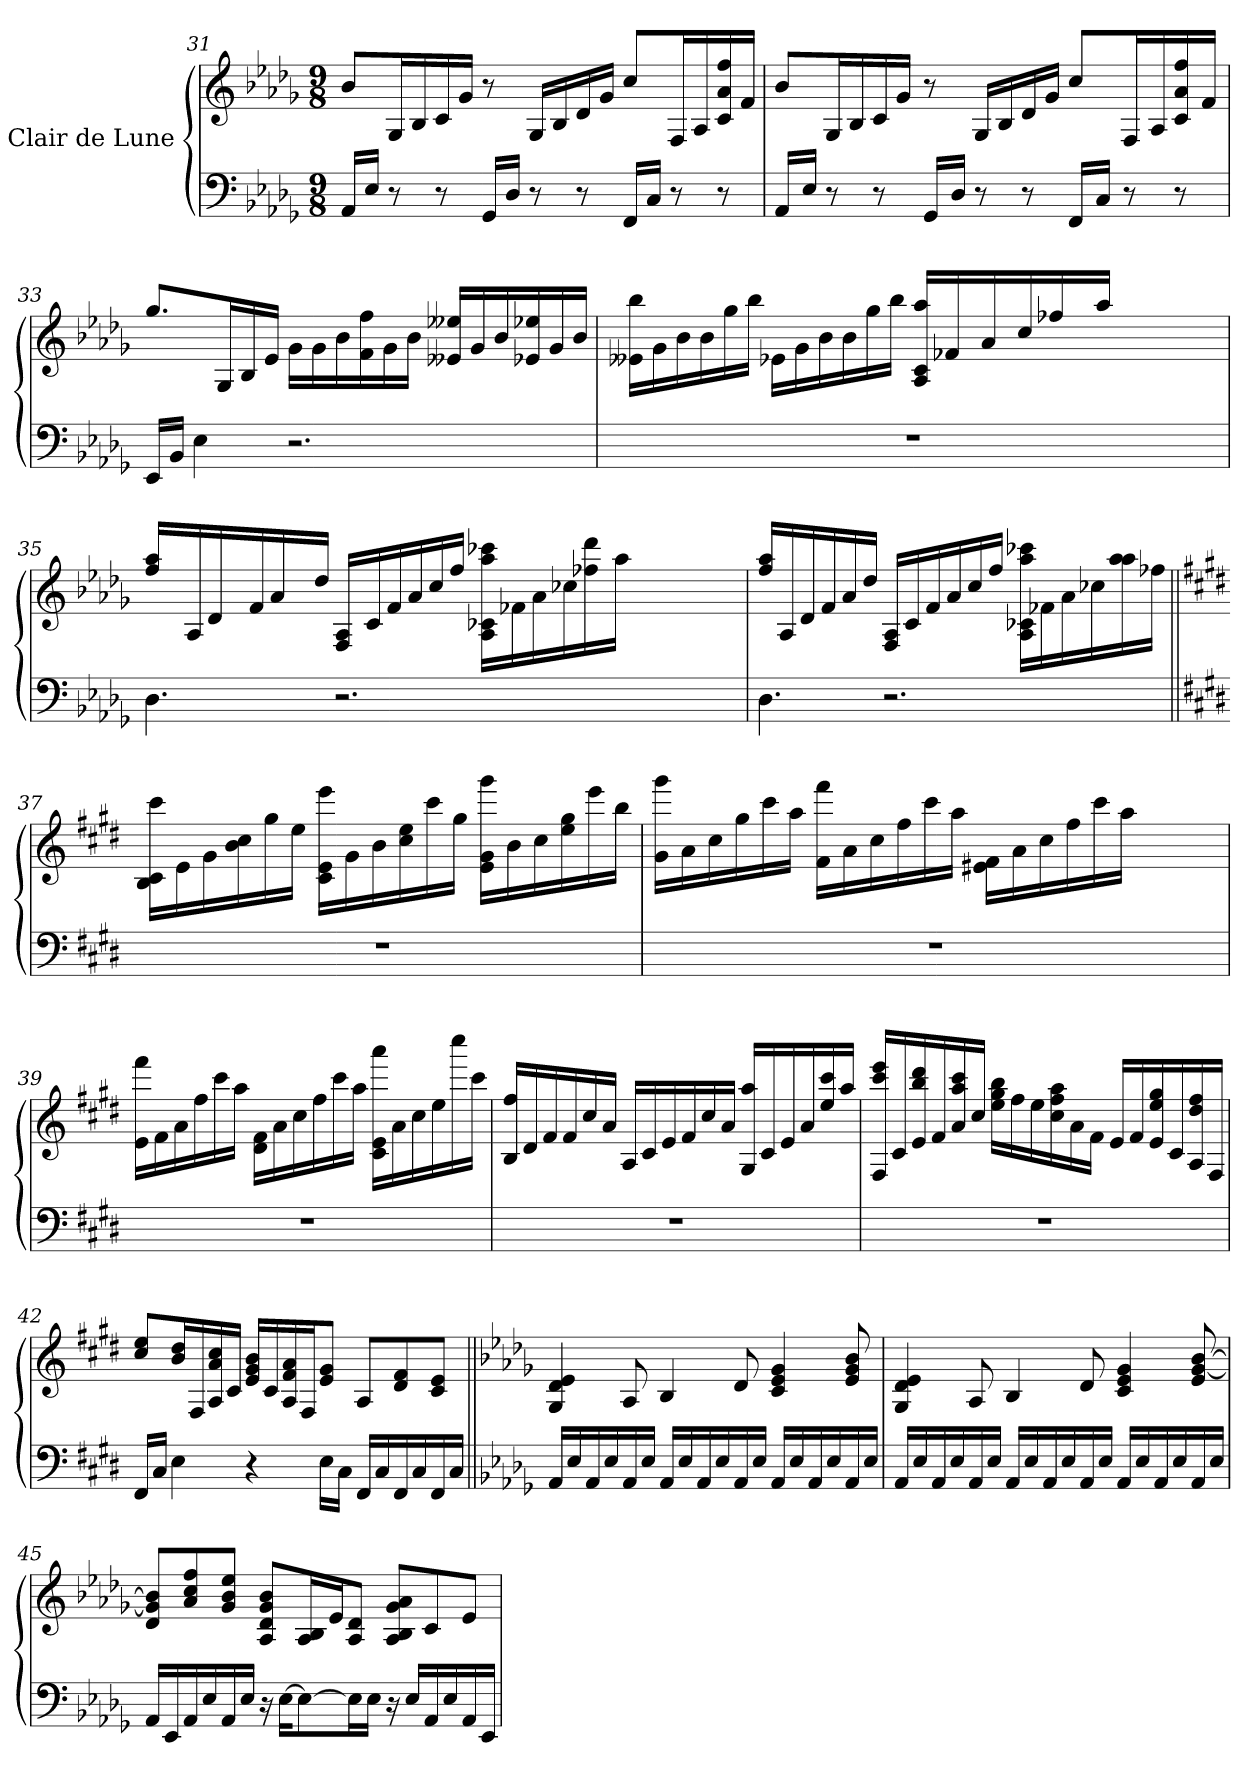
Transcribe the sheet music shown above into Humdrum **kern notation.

**kern	**kern
*part2	*part1
*staff2	*staff1
*	*I"Clair de Lune
*clefF4	*clefG2
*k[b-e-a-d-g-]	*k[b-e-a-d-g-]
*D-:	*D-:
*M9/8	*M9/8
=31	=31
*^	*
*	*^	*
16AA-/LL	4ryy	2ryy	8b-/L
16E-/JJ	.	.	.
8r	.	.	16G-/L
.	.	.	16B-/
8r	16ryy	.	16c/
.	2ryy	.	16g-/JJ
16GG-/LL	.	.	8r
16D-/JJ	.	.	.
8r	.	8.ryy	16G-/LL
.	.	.	16B-/
8r	.	.	16d-/
.	.	4..ryy	16g-/JJ
16FF/LL	.	.	8cc/L
16C/JJ	4ryy	.	.
8r	.	.	16F/L
.	.	.	16A-/
8r	.	.	16c/ 16a-/ 16ff/
.	16ryy	.	16f/JJ
!!LO:PB:g=z
=32	=32	=32	=32
*^	*	*^	*^
*	*	*	*	*^	*	*^
*	*	*	*	*	*	*	*	*^
*	*	*	*	*	*	*	*	*	*^
*	*	*	*	*	*	*	*	*	*	*^
16AA-/LL	128ryy	4ryy	4ryy	2ryy	2ryy	8b-/L	128ryy	4ryy	4ryy	4..ryy	2ryy
.	1ryy	.	.	.	.	.	1ryy	.	.	.	.
16E-/JJ	.	.	.	.	.	.	.	.	.	.	.
8r	.	.	.	.	.	16G-/L	.	.	.	.	.
.	.	.	.	.	.	16B-/	.	.	.	.	.
8r	.	16ryy	8ryy	.	.	16c/	.	16ryy	8ryy	.	.
.	.	128ryy	.	.	.	16g-/JJ	.	128ryy	.	.	.
.	.	2ryy	.	.	.	.	.	2ryy	.	.	.
16GG-/LL	.	.	128ryy	.	.	8r	.	.	128ryy	.	.
.	.	.	2ryy	.	.	.	.	.	2ryy	.	.
16D-/JJ	.	.	.	.	.	.	.	.	.	2ryy	.
8r	.	.	.	8.ryy	4ryy	16G-/LL	.	.	.	.	4ryy
.	.	.	.	.	.	16B-/	.	.	.	.	.
8r	.	.	.	.	.	16d-/	.	.	.	.	.
.	.	.	.	4..ryy	.	16g-/JJ	.	.	.	.	.
16FF/LL	.	.	.	.	128ryy	8cc/L	.	.	.	.	128ryy
.	.	.	.	.	4ryy	.	.	.	.	.	4ryy
16C/JJ	.	.	.	.	.	.	.	.	.	.	.
.	.	4ryy	.	.	.	.	.	4ryy	.	.	.
8r	.	.	.	.	.	16F/L	.	.	.	.	.
.	.	.	8ryy	.	.	.	.	.	8ryy	.	.
.	.	.	.	.	.	16A-/	.	.	.	8.ryy	.
8r	.	.	.	.	.	16c/ 16a-/ 16ff/	.	.	.	.	.
.	16...ryy	.	16...ryy	.	16...ryy	.	16...ryy	.	16...ryy	.	16...ryy
.	.	.	.	.	.	16f/JJ	.	.	.	.	.
.	.	32..ryy	.	.	.	.	.	32..ryy	.	.	.
*	*v	*v	*v	*v	*v	*	*	*	*	*	*
*	*	*v	*v	*v	*v	*v	*v
=33	=33	=33
16EE-/LL	2...ryy	8.gg-/L
16BB-/JJ	.	.
4E-\	.	.
.	.	16G-/L
.	.	16B-/
.	.	16e-/JJ
2.r	.	16g-\LL
.	.	16g-\
.	.	16b-\
.	.	16f\ 16ff\
.	.	16g-\
.	.	16b-\JJ
.	.	16e--X/ 16ee--X/LL
.	.	16g-/
.	.	16b-/
.	8.ryy	16e-X/ 16ee-X/
.	.	16g-/
.	.	16b-/JJ
!!LO:LB:g=z
=34	=34	=34
*^	*	*^
*	*	*^	*	*^
*	*	*	*^	*	*	*^
*	*	*	*	*^	*	*	*	*^
*	*	*	*	*	*^	*	*	*	*	*^
*	*	*	*	*	*	*^	*	*	*	*	*	*^
*	*	*	*	*	*	*	*^	*	*	*	*	*	*	*^
*	*	*	*	*	*	*	*	*^	*	*	*	*	*	*	*	*
*	*	*	*	*	*	*	*	*	*^	*	*	*	*	*	*	*	*
*	*	*	*	*	*	*	*	*	*	*^	*	*	*	*	*	*	*	*
8%9r	2ryy	2.ryy	2ryy	2ryy	2ryy	2...ryy	1ryy	1ryy	1ryy	1ryy	1ryy	16e--X\ 16bb-\LL	2ryy	2ryy	2ryy	1ryy	1ryy	1ryy	1ryy
.	.	.	.	.	.	.	.	.	.	.	.	16g-\	.	.	.	.	.	.	.
.	.	.	.	.	.	.	.	.	.	.	.	16b-\	.	.	.	.	.	.	.
.	.	.	.	.	.	.	.	.	.	.	.	16b-\	.	.	.	.	.	.	.
.	.	.	.	.	.	.	.	.	.	.	.	16gg-\	.	.	.	.	.	.	.
.	.	.	.	.	.	.	.	.	.	.	.	16bb-\JJ	.	.	.	.	.	.	.
.	.	.	.	.	.	.	.	.	.	.	.	16e-X\LL	.	.	.	.	.	.	.
.	.	.	.	.	.	.	.	.	.	.	.	16g-\	.	.	.	.	.	.	.
.	8.ryy	.	4ryy	4ryy	4ryy	.	.	.	.	.	.	16b-\	4ryy	4ryy	4ryy	.	.	.	.
.	.	.	.	.	.	.	.	.	.	.	.	16b-\	.	.	.	.	.	.	.
.	.	.	.	.	.	.	.	.	.	.	.	16gg-\	.	.	.	.	.	.	.
.	4..ryy	.	.	.	.	.	.	.	.	.	.	16bb-\JJ	.	.	.	.	.	.	.
.	.	4.ryy	16ryy	16.ryy	8ryy	.	.	.	.	.	.	16A-/ 16c/ 16aa-/LL	16ryy	16.ryy	8ryy	.	.	.	.
.	.	.	128ryy	.	.	.	.	.	.	.	.	16f-X/	128ryy	.	.	.	.	.	.
.	.	.	512ryy	.	.	.	.	.	.	.	.	.	512ryy	.	.	.	.	.	.
.	.	.	2048ryy	.	.	.	.	.	.	.	.	.	2048ryy	.	.	.	.	.	.
.	.	.	4ryy	.	.	.	.	.	.	.	.	.	4ryy	.	.	.	.	.	.
.	.	.	.	4ryy	.	.	.	.	.	.	.	.	.	4ryy	.	.	.	.	.
.	.	.	.	.	32ryy	.	.	.	.	.	.	16a-/	.	.	32ryy	.	.	.	.
.	.	.	.	.	128ryy	.	.	.	.	.	.	.	.	.	128ryy	.	.	.	.
.	.	.	.	.	512ryy	.	.	.	.	.	.	.	.	.	512ryy	.	.	.	.
.	.	.	.	.	2048ryy	.	.	.	.	.	.	.	.	.	2048ryy	.	.	.	.
.	.	.	.	.	8ryy	.	.	.	.	.	.	.	.	.	8ryy	.	.	.	.
.	.	.	.	.	.	8.ryy	.	.	.	.	.	16cc/	.	.	.	.	.	.	.
.	.	.	.	.	.	.	8ryy	128ryy	32ryy	32ryy	16ryy	16ff-X/	.	.	.	128ryy	32ryy	32ryy	16ryy
.	.	.	.	.	.	.	.	512ryy	.	.	.	.	.	.	.	512ryy	.	.	.
.	.	.	.	.	.	.	.	2048ryy	.	.	.	.	.	.	.	2048ryy	.	.	.
.	.	.	.	.	.	.	.	16ryy	.	.	.	.	.	.	.	16ryy	.	.	.
.	.	.	.	.	.	.	.	.	16.ryy	64ryy	.	.	.	.	.	.	16.ryy	64ryy	.
.	.	.	.	.	16ryy	.	.	.	.	.	.	.	.	.	16ryy	.	.	.	.
.	.	.	.	.	.	.	.	.	.	256ryy	.	.	.	.	.	.	.	256ryy	.
.	.	.	.	.	.	.	.	.	.	1024ryy	.	.	.	.	.	.	.	1024ryy	.
.	.	.	.	.	.	.	.	.	.	4096ryy	.	.	.	.	.	.	.	4096ryy	.
.	.	.	.	.	.	.	.	.	.	16ryy	.	.	.	.	.	.	.	16ryy	.
.	.	.	.	.	.	.	.	.	.	.	64ryy	16aa-/JJ	.	.	.	.	.	.	64ryy
.	.	.	32ryy	.	.	.	.	32ryy	.	.	.	.	32ryy	.	.	32ryy	.	.	.
.	.	.	.	.	.	.	.	.	.	.	256ryy	.	.	.	.	.	.	.	256ryy
.	.	.	.	.	.	.	.	.	.	.	1024ryy	.	.	.	.	.	.	.	1024ryy
.	.	.	.	.	.	.	.	.	.	.	4096ryy	.	.	.	.	.	.	.	4096ryy
.	.	.	.	.	.	.	.	.	.	.	32ryy	.	.	.	.	.	.	.	32ryy
.	.	.	.	32ryy	.	.	.	.	.	.	.	.	.	32ryy	.	.	.	.	.
.	.	.	64ryy	.	64ryy	.	.	64ryy	.	.	.	.	64ryy	.	64ryy	64ryy	.	.	.
.	.	.	.	.	.	.	.	.	.	128ryy	128ryy	.	.	.	.	.	.	128ryy	128ryy
.	.	.	256ryy	.	256ryy	.	.	256ryy	.	.	.	.	256ryy	.	256ryy	256ryy	.	.	.
.	.	.	.	.	.	.	.	.	.	512ryy	512ryy	.	.	.	.	.	.	512ryy	512ryy
.	.	.	1024.ryy	.	1024.ryy	.	.	1024.ryy	.	.	.	.	1024.ryy	.	1024.ryy	1024.ryy	.	.	.
.	.	.	.	.	.	.	.	.	.	2048.ryy	2048.ryy	.	.	.	.	.	.	2048.ryy	2048.ryy
*	*	*	*	*	*	*	*	*	*	*v	*v	*	*	*	*	*	*	*	*
*	*	*	*	*	*	*	*	*	*	*	*	*	*	*	*	*	*v	*v
=35	=35	=35	=35	=35	=35	=35	=35	=35	=35	=35	=35	=35	=35	=35	=35	=35	=35
4.D-\	64ryy	32ryy	8ryy	8ryy	4ryy	4ryy	2ryy	2.ryy	2..ryy	1ryy	16ff/ 16aa-/LL	64ryy	32ryy	8ryy	8ryy	4ryy	4ryy
.	256ryy	.	.	.	.	.	.	.	.	.	.	256ryy	.	.	.	.	.
.	1024ryy	.	.	.	.	.	.	.	.	.	.	1024ryy	.	.	.	.	.
.	4096ryy	.	.	.	.	.	.	.	.	.	.	4096ryy	.	.	.	.	.
.	1ryy	.	.	.	.	.	.	.	.	.	.	1ryy	.	.	.	.	.
.	.	64ryy	.	.	.	.	.	.	.	.	.	.	64ryy	.	.	.	.
.	.	256ryy	.	.	.	.	.	.	.	.	.	.	256ryy	.	.	.	.
.	.	1024ryy	.	.	.	.	.	.	.	.	.	.	1024ryy	.	.	.	.
.	.	4096ryy	.	.	.	.	.	.	.	.	.	.	4096ryy	.	.	.	.
.	.	1ryy	.	.	.	.	.	.	.	.	.	.	1ryy	.	.	.	.
.	.	.	.	.	.	.	.	.	.	.	16A-/	.	.	.	.	.	.
.	.	.	64ryy	32ryy	.	.	.	.	.	.	16d-/	.	.	64ryy	32ryy	.	.
.	.	.	256ryy	.	.	.	.	.	.	.	.	.	.	256ryy	.	.	.
.	.	.	1024ryy	.	.	.	.	.	.	.	.	.	.	1024ryy	.	.	.
.	.	.	4096ryy	.	.	.	.	.	.	.	.	.	.	4096ryy	.	.	.
.	.	.	2ryy	.	.	.	.	.	.	.	.	.	.	2ryy	.	.	.
.	.	.	.	64ryy	.	.	.	.	.	.	.	.	.	.	64ryy	.	.
.	.	.	.	256ryy	.	.	.	.	.	.	.	.	.	.	256ryy	.	.
.	.	.	.	1024ryy	.	.	.	.	.	.	.	.	.	.	1024ryy	.	.
.	.	.	.	4096ryy	.	.	.	.	.	.	.	.	.	.	4096ryy	.	.
.	.	.	.	2ryy	.	.	.	.	.	.	.	.	.	.	2ryy	.	.
.	.	.	.	.	.	.	.	.	.	.	16f/	.	.	.	.	.	.
.	.	.	.	.	128ryy	32ryy	.	.	.	.	16a-/	.	.	.	.	128ryy	32ryy
.	.	.	.	.	512ryy	.	.	.	.	.	.	.	.	.	.	512ryy	.
.	.	.	.	.	2048ryy	.	.	.	.	.	.	.	.	.	.	2048ryy	.
.	.	.	.	.	2ryy	.	.	.	.	.	.	.	.	.	.	2ryy	.
.	.	.	.	.	.	128ryy	.	.	.	.	.	.	.	.	.	.	128ryy
.	.	.	.	.	.	512ryy	.	.	.	.	.	.	.	.	.	.	512ryy
.	.	.	.	.	.	2048ryy	.	.	.	.	.	.	.	.	.	.	2048ryy
.	.	.	.	.	.	2ryy	.	.	.	.	.	.	.	.	.	.	2ryy
.	.	.	.	.	.	.	.	.	.	.	16dd-/JJ	.	.	.	.	.	.
2.r	.	.	.	.	.	.	.	.	.	.	16F/ 16A-/LL	.	.	.	.	.	.
.	.	.	.	.	.	.	.	.	.	.	16c/	.	.	.	.	.	.
.	.	.	.	.	.	.	8.ryy	.	.	.	16f/	.	.	.	.	.	.
.	.	.	.	.	.	.	.	.	.	.	16a-/	.	.	.	.	.	.
.	.	.	.	.	.	.	.	.	.	.	16cc/	.	.	.	.	.	.
.	.	.	4ryy	.	.	.	.	.	.	.	.	.	.	4ryy	.	.	.
.	.	.	.	4ryy	.	.	.	.	.	.	.	.	.	.	4ryy	.	.
.	.	.	.	.	.	.	4..ryy	.	.	.	16ff/JJ	.	.	.	.	.	.
.	.	.	.	.	.	.	.	4.ryy	.	.	16A-\ 16c-X\ 16aa-\ 16ccc-X\LL	.	.	.	.	.	.
.	.	.	.	.	4ryy	.	.	.	.	.	.	.	.	.	.	4ryy	.
.	.	.	.	.	.	4ryy	.	.	.	.	.	.	.	.	.	.	4ryy
.	.	.	.	.	.	.	.	.	.	.	16f-X\	.	.	.	.	.	.
.	.	.	.	.	.	.	.	.	4ryy	.	16a-\	.	.	.	.	.	.
.	.	.	8ryy	.	.	.	.	.	.	.	.	.	.	8ryy	.	.	.
.	.	.	.	8ryy	.	.	.	.	.	.	.	.	.	.	8ryy	.	.
.	.	.	.	.	.	.	.	.	.	.	16cc-X\	.	.	.	.	.	.
.	.	.	.	.	.	.	.	.	.	8ryy	16ff-X\ 16ddd-\	.	.	.	.	.	.
.	.	.	.	.	16ryy	.	.	.	.	.	.	.	.	.	.	16ryy	.
.	16ryy	.	16ryy	.	.	.	.	.	.	.	.	16ryy	.	16ryy	.	.	.
.	.	.	.	.	.	16ryy	.	.	.	.	.	.	.	.	.	.	16ryy
.	.	16ryy	.	16ryy	.	.	.	.	.	.	.	.	16ryy	.	16ryy	.	.
.	.	.	.	.	.	.	.	.	.	.	16aa-\JJ	.	.	.	.	.	.
.	.	.	.	.	32ryy	.	.	.	.	.	.	.	.	.	.	32ryy	.
.	32ryy	.	32ryy	.	.	.	.	.	.	.	.	32ryy	.	32ryy	.	.	.
.	.	.	.	.	64ryy	64ryy	.	.	.	.	.	.	.	.	.	64ryy	64ryy
.	128ryy	128ryy	128ryy	128ryy	.	.	.	.	.	.	.	128ryy	128ryy	128ryy	128ryy	.	.
.	.	.	.	.	256ryy	256ryy	.	.	.	.	.	.	.	.	.	256ryy	256ryy
.	512ryy	512ryy	512ryy	512ryy	.	.	.	.	.	.	.	512ryy	512ryy	512ryy	512ryy	.	.
.	.	.	.	.	1024.ryy	1024.ryy	.	.	.	.	.	.	.	.	.	1024.ryy	1024.ryy
.	2048.ryy	2048.ryy	2048.ryy	2048.ryy	.	.	.	.	.	.	.	2048.ryy	2048.ryy	2048.ryy	2048.ryy	.	.
*	*	*	*v	*v	*v	*v	*v	*v	*v	*v	*	*	*	*	*	*	*
*	*	*	*	*v	*v	*v	*v	*v	*v	*v
!!LO:LB:g=z
=36	=36	=36	=36	=36
4.D-\	2ryy	2.ryy	1ryy	16ff/ 16aa-/LL
.	.	.	.	16A-/
.	.	.	.	16d-/
.	.	.	.	16f/
.	.	.	.	16a-/
.	.	.	.	16dd-/JJ
2.r	.	.	.	16F/ 16A-/LL
.	.	.	.	16c/
.	8.ryy	.	.	16f/
.	.	.	.	16a-/
.	.	.	.	16cc/
.	4..ryy	.	.	16ff/JJ
.	.	4.ryy	.	16A-\ 16c-X\ 16aa-\ 16ccc-X\LL
.	.	.	.	16f-X\
.	.	.	.	16a-\
.	.	.	.	16cc-X\
.	.	.	8ryy	16aa-\ 16aa-\
.	.	.	.	16ff-X\JJ
*v	*v	*v	*v	*
=37||	=37||
*k[f#c#g#d#]	*k[f#c#g#d#]
*E:	*E:
*^	*
*	*^	*
*	*	*^	*
*	*	*	*^	*
*	*	*	*	*^	*
*	*	*	*	*	*^	*
8%9r	4ryy	4.ryy	2ryy	2.ryy	1ryy	1ryy	16B\ 16c#\ 16ccc#\LL
.	.	.	.	.	.	.	16e\
.	.	.	.	.	.	.	16g#\
.	.	.	.	.	.	.	16b\ 16cc#\
.	2..ryy	.	.	.	.	.	16gg#\
.	.	.	.	.	.	.	16ee\JJ
.	.	2.ryy	.	.	.	.	16c#\ 16e\ 16eee\LL
.	.	.	.	.	.	.	16g#\
.	.	.	8ryy	.	.	.	16b\
.	.	.	.	.	.	.	16cc#\ 16ee\
.	.	.	2ryy	.	.	.	16ccc#\
.	.	.	.	.	.	.	16gg#\JJ
.	.	.	.	4.ryy	.	.	16e\ 16g#\ 16ggg#\LL
.	.	.	.	.	.	.	16b\
.	.	.	.	.	.	.	16cc#\
.	.	.	.	.	.	.	16ee\ 16gg#\
.	.	.	.	.	8ryy	16ryy	16eee\
.	.	.	.	.	.	16ryy	16bb\JJ
*	*	*v	*v	*v	*v	*v	*
!!LO:LB:g=z
=38	=38	=38	=38
*	*	*	*^
8%9r	1ryy	1ryy	16g#\ 16ggg#\LL	1ryy
.	.	.	16a\	.
.	.	.	16cc#\	.
.	.	.	16gg#\	.
.	.	.	16ccc#\	.
.	.	.	16aa\JJ	.
.	.	.	16f#\ 16fff#\LL	.
.	.	.	16a\	.
.	.	.	16cc#\	.
.	.	.	16ff#\	.
.	.	.	16ccc#\	.
.	.	.	16aa\JJ	.
.	.	.	16e#X\ 16f#\LL	.
.	.	.	16a\	.
.	.	.	16cc#\	.
.	.	.	16ff#\	.
.	16ryy	16ryy	16ccc#\	16ryy
.	16ryy	32ryy	16aa\JJ	32ryy
.	.	64ryy	.	64ryy
.	.	256ryy	.	256ryy
.	.	1024ryy	.	1024ryy
.	.	4096ryy	.	4096ryy
.	.	128ryy	.	128ryy
.	.	512ryy	.	512ryy
.	.	2048.ryy	.	2048.ryy
*	*	*	*v	*v
=39	=39	=39	=39
8%9r	2.ryy	1ryy	16e\ 16fff#\LL
.	.	.	16f#\
.	.	.	16a\
.	.	.	16ff#\
.	.	.	16ccc#\
.	.	.	16aa\JJ
.	.	.	16d#\ 16f#\LL
.	.	.	16a\
.	.	.	16cc#\
.	.	.	16ff#\
.	.	.	16ccc#\
.	.	.	16aa\JJ
.	4.ryy	.	16c#\ 16e\ 16aaa\LL
.	.	.	16a\
.	.	.	16cc#\
.	.	.	16ee\
.	.	8ryy	16cccc#\
.	.	.	16ccc#\JJ
!!LO:LB:g=z
=40	=40	=40	=40
8%9r	2.ryy	1ryy	16B/ 16ff#/LL
.	.	.	16d#/
.	.	.	16f#/
.	.	.	16f#/
.	.	.	16cc#/
.	.	.	16a/JJ
.	.	.	16A/LL
.	.	.	16c#/
.	.	.	16e/
.	.	.	16f#/
.	.	.	16cc#/
.	.	.	16a/JJ
.	4.ryy	.	16G#/ 16aa/LL
.	.	.	16c#/
.	.	.	16e/
.	.	.	16a/
.	.	8ryy	16ee/ 16ccc#/
.	.	.	16aa/JJ
=41	=41	=41	=41
*	*	*^	*
8%9r	4ryy	4.ryy	2ryy	16F#/ 16ccc#/ 16eee/LL
.	.	.	.	16c#/
.	.	.	.	16e/ 16bb/ 16ddd#/
.	.	.	.	16f#/
.	2..ryy	.	.	16a/ 16aa/ 16ccc#/
.	.	.	.	16cc#/JJ
.	.	2.ryy	.	16ee\ 16gg#\ 16bb\LL
.	.	.	.	16ff#\
.	.	.	8ryy	16ee\
.	.	.	.	16cc#\ 16ff#\ 16aa\
.	.	.	2ryy	16a\
.	.	.	.	16f#\JJ
.	.	.	.	16e/LL
.	.	.	.	16f#/
.	.	.	.	16e/ 16ee/ 16gg#/
.	.	.	.	16c#/
.	.	.	.	16A/ 16dd#/ 16ff#/
.	.	.	.	16F#/JJ
*	*v	*v	*v	*
!!LO:PB:g=z
=42	=42	=42
16FF#/LL	4ryy	8cc#/ 8ee/L
16C#/JJ	.	.
4E\	.	16b/ 16dd#/L
.	.	16F#/
.	2..ryy	16A/ 16a/ 16cc#/
.	.	16c#/JJ
4r	.	16e/ 16g#/ 16b/LL
.	.	16c#/
.	.	16A/ 16f#/ 16a/
.	.	16F#/J
16E\LL	.	8e/ 8g#/J
16C#\JJ	.	.
16FF#/LL	.	8A/L
16C#/	.	.
16FF#/	.	8d#/ 8f#/
16C#/	.	.
16FF#/	.	8c#/ 8e/J
16C#/JJ	.	.
*v	*v	*
=43||	=43||
*k[b-e-a-d-g-]	*k[b-e-a-d-g-]
*D-:	*D-:
16AA-/LL	4G-/ 4d-/ 4e-/
16E-/	.
16AA-/	.
16E-/	.
16AA-/	8A-/
16E-/JJ	.
16AA-/LL	4B-/
16E-/	.
16AA-/	.
16E-/	.
16AA-/	8d-/
16E-/JJ	.
16AA-/LL	4c/ 4e-/ 4g-/
16E-/	.
16AA-/	.
16E-/	.
16AA-/	8e-/ 8g-/ 8b-/
16E-/JJ	.
!!LO:LB:g=z
=44	=44
16AA-/LL	4G-/ 4d-/ 4e-/
16E-/	.
16AA-/	.
16E-/	.
16AA-/	8A-/
16E-/JJ	.
16AA-/LL	4B-/
16E-/	.
16AA-/	.
16E-/	.
16AA-/	8d-/
16E-/JJ	.
16AA-/LL	4c/ 4e-/ 4g-/
16E-/	.
16AA-/	.
16E-/	.
16AA-/	8e-/ [8g-/ [8b-/
16E-/JJ	.
=45	=45
16AA-/LL	8d-/ 8g-/] 8b-/]L
16EE-/	.
16AA-/	8a-/ 8cc/ 8ff/
16E-/	.
16AA-/	8g-/ 8b-/ 8ee-/J
16E-/JJ	.
16r	8A-/ 8d-/ 8g-/ 8b-/L
[16E-\KL	.
8E-\_	16A-/ 16B-/L
.	16e-/J
16E-\L]	8A-/ 8d-/J
16E-\JJ	.
16r	8A-/ 8B-/ 8g-/ 8a-/L
16E-/LL	.
16AA-/	8c/
16E-/	.
16AA-/	8e-/J
16EE-/JJ	.
=	=
*-	*-
